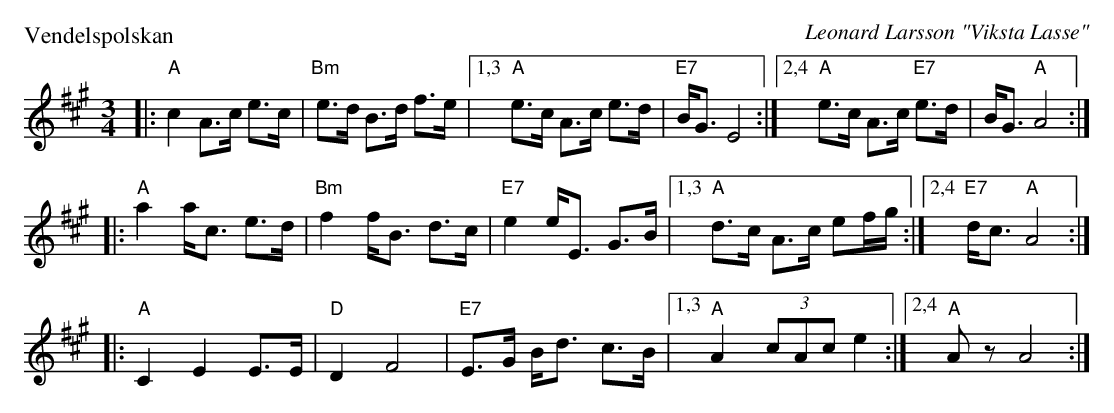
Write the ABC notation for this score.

X:1
P: Vendelspolskan
C: Leonard Larsson "Viksta Lasse"
M: 3/4
L: 1/8
K: A
|: "A"c2 A>c e>c | "Bm"e>d B>d f>e \
|1,3 "A"e>c A>c e>d | "E7"B<G E4 \
:|2,4 "A"e>c A>c "E7"e>d | B<G "A"A4 :|
|: "A"a2 a<c e>d | "Bm"f2 f<B d>c | "E7"e2 e<E G>B \
|1,3 "A"d>c A>c ef/g/ :|2,4 "E7"d<c "A"A4 :|
|: "A"C2 E2 E>E | "D"D2 F4 | "E7"E>G B<d c>B \
|1,3 "A"A2 (3cAc e2 :|2,4 "A"Az A4 :|
